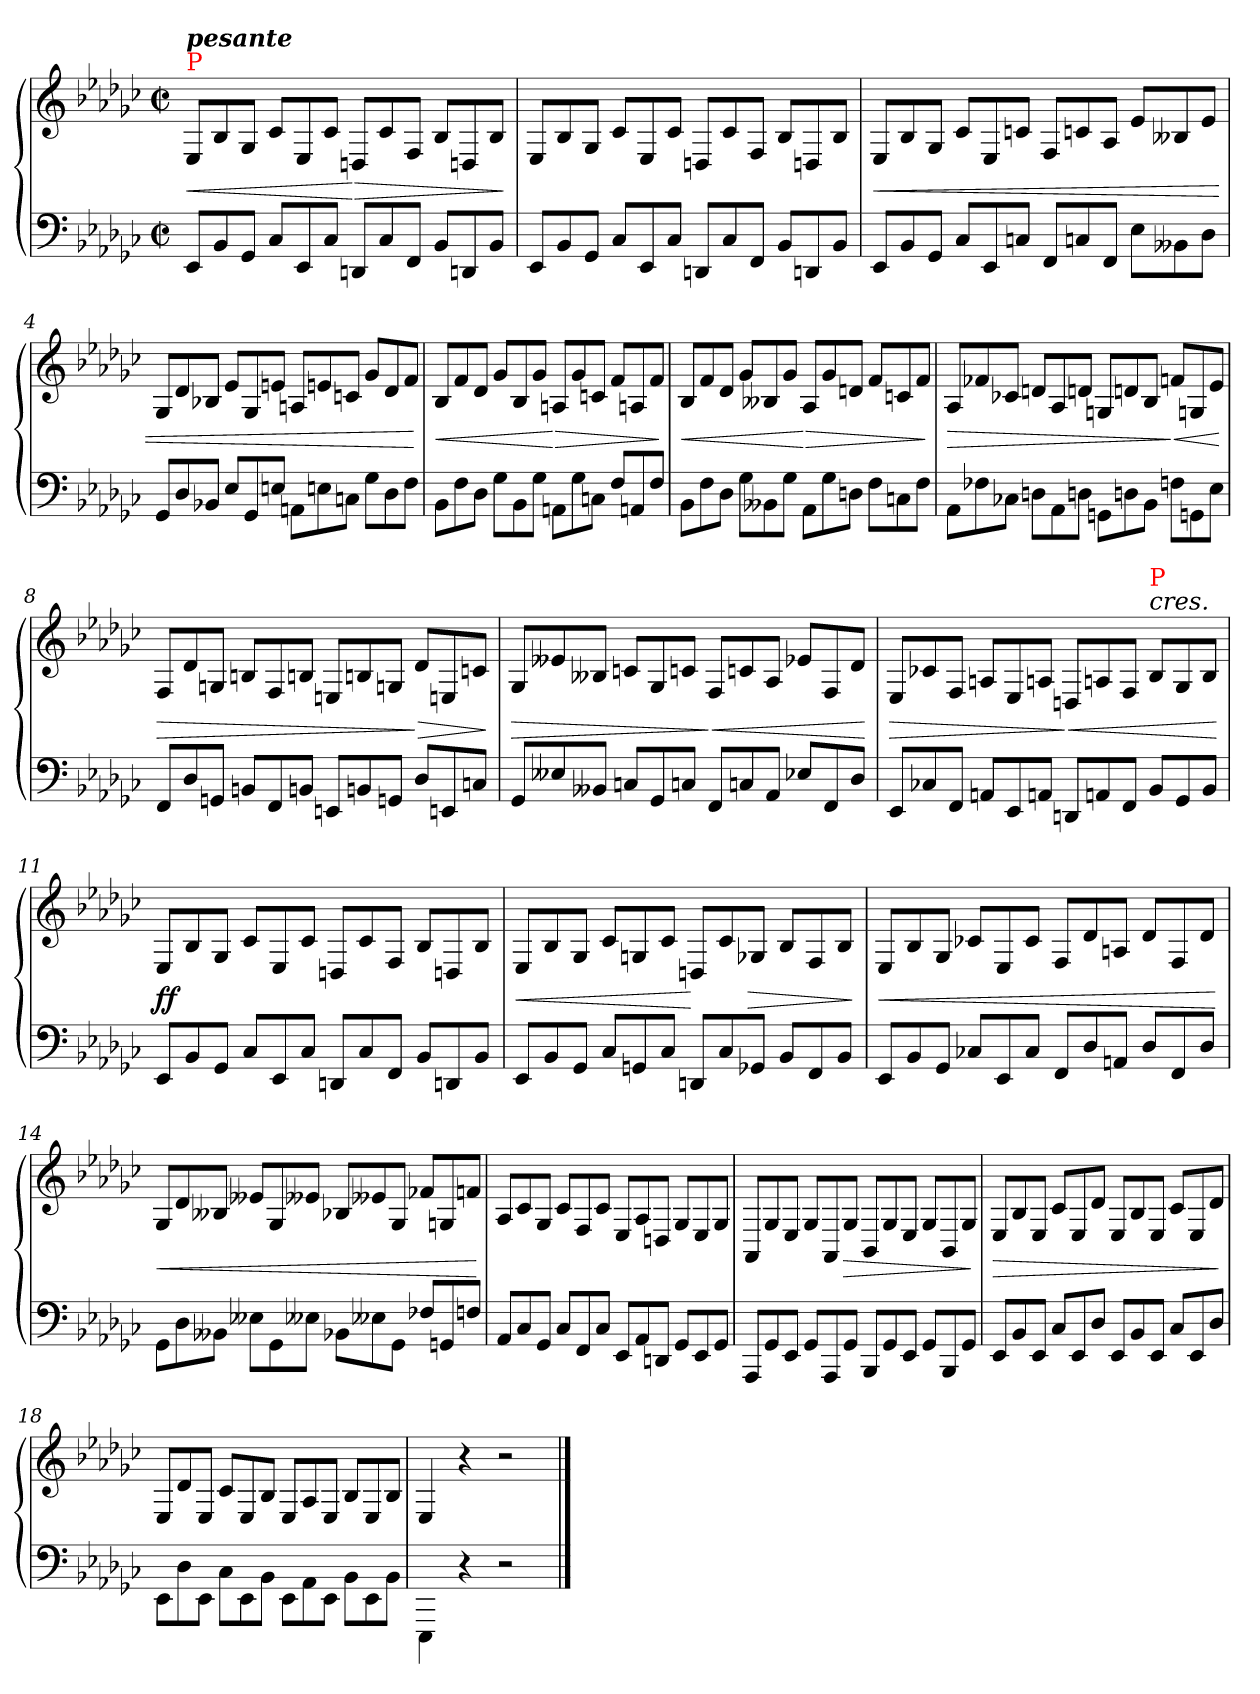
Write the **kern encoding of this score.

**kern	**kern	**dynam
*part2	*part1	*part1
*staff2	*staff1	*staff1
*clefF4	*clefG2	*
*k[b-e-a-d-g-c-]	*k[b-e-a-d-g-c-]	*
*e-:	*e-:	*
*M2/2	*M2/2	*
*met(c|)	*met(c|)	*
*MM180	*MM180	*
*Xtuplet	*Xtuplet	*
=1	=1	=1
!	!LO:TX:a:color=#FF0000:t=P	!
!	!LO:TX:a:Bi:t=pesante	!
!	!	!LO:HP:b
12EE-L	12E-L	<
12BB-	12B-	.
12GG-J	12G-J	.
12C-L	12c-L	.
12EE-	12E-	.
12C-J	12c-J	.
!	!	!LO:HP:n=1:b
12DDnL	12DnL	[ >
12C-	12c-	.
12FFJ	12FJ	.
12BB-L	12B-L	.
12DDn	12Dn	.
12BB-J	12B-J	.
.	.	]
=2	=2	=2
12EE-L	12E-L	.
12BB-	12B-	.
12GG-J	12G-J	.
12C-L	12c-L	.
12EE-	12E-	.
12C-J	12c-J	.
12DDnL	12DnL	.
12C-	12c-	.
12FFJ	12FJ	.
12BB-L	12B-L	.
12DDn	12Dn	.
12BB-J	12B-J	.
=3	=3	=3
!	!	!LO:HP:b
12EE-L	12E-L	<
12BB-	12B-	.
12GG-J	12G-J	.
12C-L	12c-L	.
12EE-	12E-	.
12CnJ	12cnJ	.
12FFL	12FL	.
12Cn	12cn	.
12FFJ	12A-J	.
12E-\L	12e-L	.
12BB--X	12B--X	.
12D-J	12e-J	.
!!LO:LB:g=z
=4	=4	=4
12GG-L	12G-L	.
12D-	12d-	.
12BB-XJ	12B-XJ	.
12E-L	12e-L	.
12GG-	12G-	.
12EnJ	12enJ	.
12AAn\L	12AnL	.
12En	12en	.
12CnJ	12cnJ	.
12G-L	12g-L	.
12D-	12d-	.
12FJ	12fJ	.
.	.	[
=5	=5	=5
!	!	!LO:HP:b
12BB-L	12B-L	<
12F	12f	.
12D-J	12d-J	.
12G-L	12g-L	.
12BB-	12B-	.
12G-J	12g-J	.
!	!	!LO:HP:n=1:b
12AAn\L	12AnL	[ >
12G-	12g-	.
12CnJ	12cnJ	.
12FL	12fL	.
12AAn	12An	.
12FJ	12fJ	.
.	.	]
=6	=6	=6
!	!	!LO:HP:b
12BB-L	12B-L	<
12F	12f	.
12D-J	12d-J	.
12G-L	12g-L	.
12BB--X	12B--X	.
12G-J	12g-J	.
!	!	!LO:HP:n=1:b
12AA-L	12A-L	[ >
12G-	12g-	.
12DnJ	12dnJ	.
12FL	12fL	.
12Cn	12cn	.
12FJ	12fJ	.
.	.	]
!!LO:LB:g=z
=7	=7	=7
!	!	!LO:HP:b
12AA-\L	12A-L	>
12F-X	12f-X	.
12C-XJ	12c-XJ	.
12Dn\L	12dnL	.
12AA-	12A-	.
12DnJ	12dnJ	.
12GGn\L	12GnL	.
12Dn	12dn	.
12BB-J	12B-J	.
!	!	!LO:HP:n=1:b
12Fn\L	12fnL	] <
12GGn	12Gn	.
12E-J	12e-J	.
.	.	[
=8	=8	=8
!	!	!LO:HP:b
12FFL	12FL	>
12D-	12d-	.
12GGnJ	12GnJ	.
12BBnL	12BnL	.
12FF	12F	.
12BBnJ	12BnJ	.
12EEnL	12EnL	.
12BBn	12Bn	.
12GGnJ	12GnJ	.
!	!	!LO:HP:n=1:b
12D-L	12d-L	] >
12EEn	12En	.
12CnJ	12cnJ	.
.	.	]
=9	=9	=9
!	!	!LO:HP:b
12GG-L	12G-L	>
12E--X	12e--X	.
12BB--XJ	12B--XJ	.
12CnL	12cnL	.
12GG-	12G-	.
12CnJ	12cnJ	.
!	!	!LO:HP:n=1:b
12FFL	12FL	] <
12Cn	12cn	.
12AA-J	12A-J	.
12E-XL	12e-XL	.
12FF	12F	.
12D-J	12d-J	.
.	.	[
!!LO:LB:g=z
=10	=10	=10
!	!	!LO:HP:b
12EE-L	12E-L	>
12C-X	12c-X	.
12FFJ	12FJ	.
12AAnL	12AnL	.
12EE-	12E-	.
12AAnJ	12AnJ	.
!	!	!LO:HP:n=1:b
12DDnL	12DnL	] <
12AAn	12An	.
12FFJ	12FJ	.
!	!LO:TX:i:t=cres.	!
!	!LO:TX:a:color=#FF0000:t=P	!
12BB-L	12B-L	.
12GG-	12G-	.
12BB-J	12B-J	.
.	.	[
=11	=11	=11
12EE-L	12E-L	ff
12BB-	12B-	.
12GG-J	12G-J	.
12C-L	12c-L	.
12EE-	12E-	.
12C-J	12c-J	.
12DDnL	12DnL	.
12C-	12c-	.
12FFJ	12FJ	.
12BB-L	12B-L	.
12DDn	12Dn	.
12BB-J	12B-J	.
=12	=12	=12
!	!	!LO:HP:b
12EE-L	12E-L	<
12BB-	12B-	.
12GG-J	12G-J	.
12C-L	12c-L	.
12GGn	12Gn	.
12C-J	12c-J	.
12DDnL	12DnL	[
12C-	12c-	.
!	!	!LO:HP:b
12GG-XJ	12G-XJ	>
12BB-L	12B-L	.
12FF	12F	.
12BB-J	12B-J	.
.	.	]
!!LO:LB:g=z
=13	=13	=13
!	!	!LO:HP:b
12EE-L	12E-L	<
12BB-	12B-	.
12GG-J	12G-J	.
12C-XL	12c-XL	.
12EE-	12E-	.
12C-J	12c-J	.
12FFL	12FL	.
12D-	12d-	.
12AAnJ	12AnJ	.
12D-L	12d-L	.
12FF	12F	.
12D-J	12d-J	.
.	.	[
=14	=14	=14
!	!	!LO:HP:b
12GG-\L	12G-L	<
12D-	12d-	.
12BB--XJ	12B--XJ	.
12E--X\L	12e--XL	.
12GG-	12G-	.
12E--XJ	12e--XJ	.
12BB-X\L	12B-XL	.
12E--X	12e--X	.
12GG-J	12G-J	.
12F-XL	12f-XL	.
12GGn	12Gn	.
12FnJ	12fnJ	.
.	.	[
=15	=15	=15
12AA-L	12A-L	.
12C-	12c-	.
12GG-J	12G-J	.
12C-L	12c-L	.
12FF	12F	.
12C-J	12c-J	.
12EE-L	12E-L	.
12AA-	12A-	.
12DDnJ	12DnJ	.
12GG-L	12G-L	.
12EE-	12E-	.
12GG-J	12G-J	.
!!LO:LB:g=z
=16	=16	=16
12AAA-L	12AA-L	.
12GG-	12G-	.
12EE-J	12E-J	.
12GG-L	12G-L	.
12AAA-	12AA-	.
!	!	!LO:HP:b
12GG-J	12G-J	>
12BBB-L	12BB-L	.
12GG-	12G-	.
12EE-J	12E-J	.
12GG-L	12G-L	.
12BBB-	12BB-	.
12GG-J	12G-J	.
.	.	]
=17	=17	=17
!	!	!LO:HP:b
12EE-L	12E-L	>
12BB-	12B-	.
12EE-J	12E-J	.
12C-L	12c-L	.
12EE-	12E-	.
12D-J	12d-J	.
12EE-L	12E-L	.
12BB-	12B-	.
12EE-J	12E-J	.
12C-L	12c-L	.
12EE-	12E-	.
12D-J	12d-J	.
.	.	]
=18	=18	=18
12EE-\L	12E-L	.
12D-	12d-	.
12EE-J	12E-J	.
12C-\L	12c-L	.
12EE-	12E-	.
12BB-J	12B-J	.
12EE-\L	12E-L	.
12AA-	12A-	.
12EE-J	12E-J	.
12BB-\L	12B-L	.
12EE-	12E-	.
12BB-J	12B-J	.
=19	=19	=19
4EEE-\	4E-	.
4r	4r	.
2r	2r	.
==	==	==
*-	*-	*-
